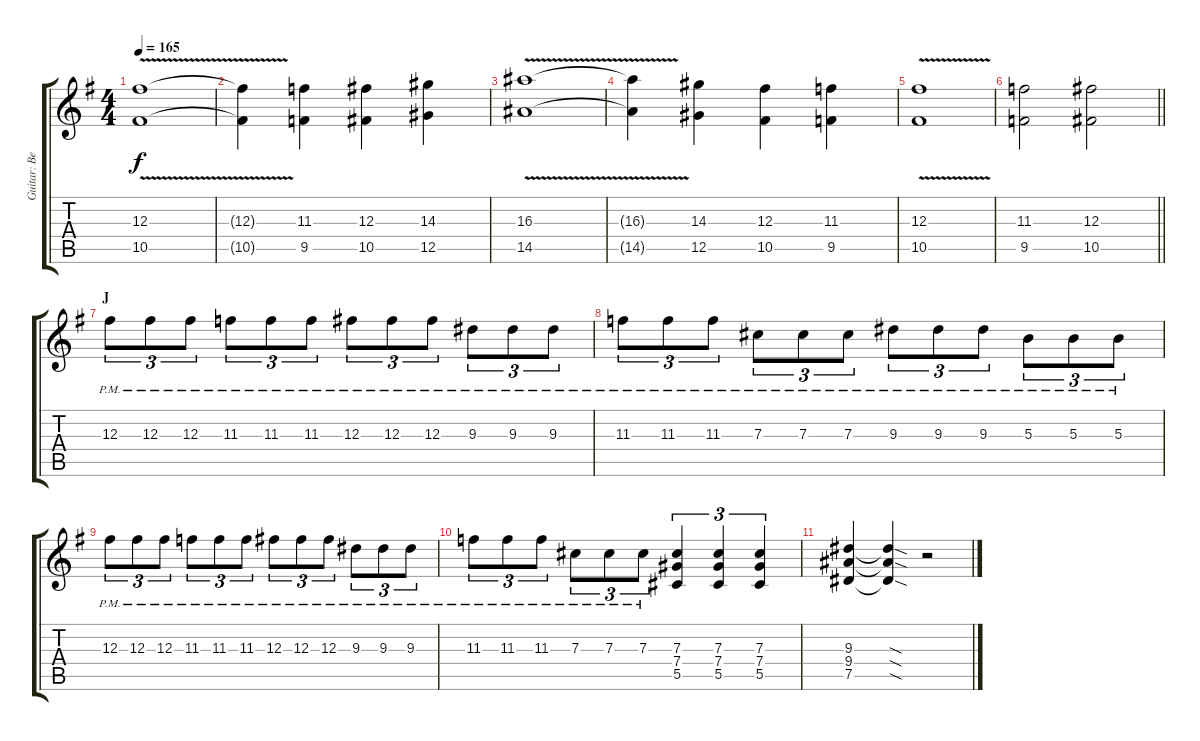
\track ("Guitar: Ben" "Guitar: Be") {instrument distortionguitar}
\staff {score tabs}
\tuning (Eb4 Bb3 Gb3 Db3 Ab2 Eb2) {hide}
\ts (4 4)
\tempo 165
\clef g2
\ks g
(12.3{v} 10.5{v}).1{dy f} |
(12.3{t} 10.5{t}).4 (11.3 9.5).4 (12.3 10.5).4 (14.3 12.5).4 |
(16.3{v} 14.5{v}).1 |
(16.3{t} 14.5{t}).4 (14.3 12.5).4 (12.3 10.5).4 (11.3 9.5).4 |
(12.3{v} 10.5{v}).1 |
\barLineRight lightlight
(11.3 9.5).2 (12.3 10.5).2 |
\section ("" "J")
12.3{pm}.8{tu (3 2)} 12.3{pm}.8{tu (3 2)} 12.3{pm}.8{tu (3 2)} 11.3{pm}.8{tu (3 2)} 11.3{pm}.8{tu (3 2)} 11.3{pm}.8{tu (3 2)} 12.3{pm}.8{tu (3 2)} 12.3{pm}.8{tu (3 2)} 12.3{pm}.8{tu (3 2)} 9.3{pm}.8{tu (3 2)} 9.3{pm}.8{tu (3 2)} 9.3{pm}.8{tu (3 2)} |
11.3{pm}.8{tu (3 2)} 11.3{pm}.8{tu (3 2)} 11.3{pm}.8{tu (3 2)} 7.3{pm}.8{tu (3 2)} 7.3{pm}.8{tu (3 2)} 7.3{pm}.8{tu (3 2)} 9.3{pm}.8{tu (3 2)} 9.3{pm}.8{tu (3 2)} 9.3{pm}.8{tu (3 2)} 5.3{pm}.8{tu (3 2)} 5.3{pm}.8{tu (3 2)} 5.3{pm}.8{tu (3 2)} |
12.3{pm}.8{tu (3 2)} 12.3{pm}.8{tu (3 2)} 12.3{pm}.8{tu (3 2)} 11.3{pm}.8{tu (3 2)} 11.3{pm}.8{tu (3 2)} 11.3{pm}.8{tu (3 2)} 12.3{pm}.8{tu (3 2)} 12.3{pm}.8{tu (3 2)} 12.3{pm}.8{tu (3 2)} 9.3{pm}.8{tu (3 2)} 9.3{pm}.8{tu (3 2)} 9.3{pm}.8{tu (3 2)} |
11.3{pm}.8{tu (3 2)} 11.3{pm}.8{tu (3 2)} 11.3{pm}.8{tu (3 2)} 7.3{pm}.8{tu (3 2)} 7.3{pm}.8{tu (3 2)} 7.3{pm}.8{tu (3 2)} (7.3 7.4 5.5).4{tu (3 2)} (7.3 7.4 5.5).4{tu (3 2)} (7.3 7.4 5.5).4{tu (3 2)} |
(9.3 9.4 7.5).4 (9.3{sod t} 9.4{sod t} 7.5{sod t}).4 r.2
